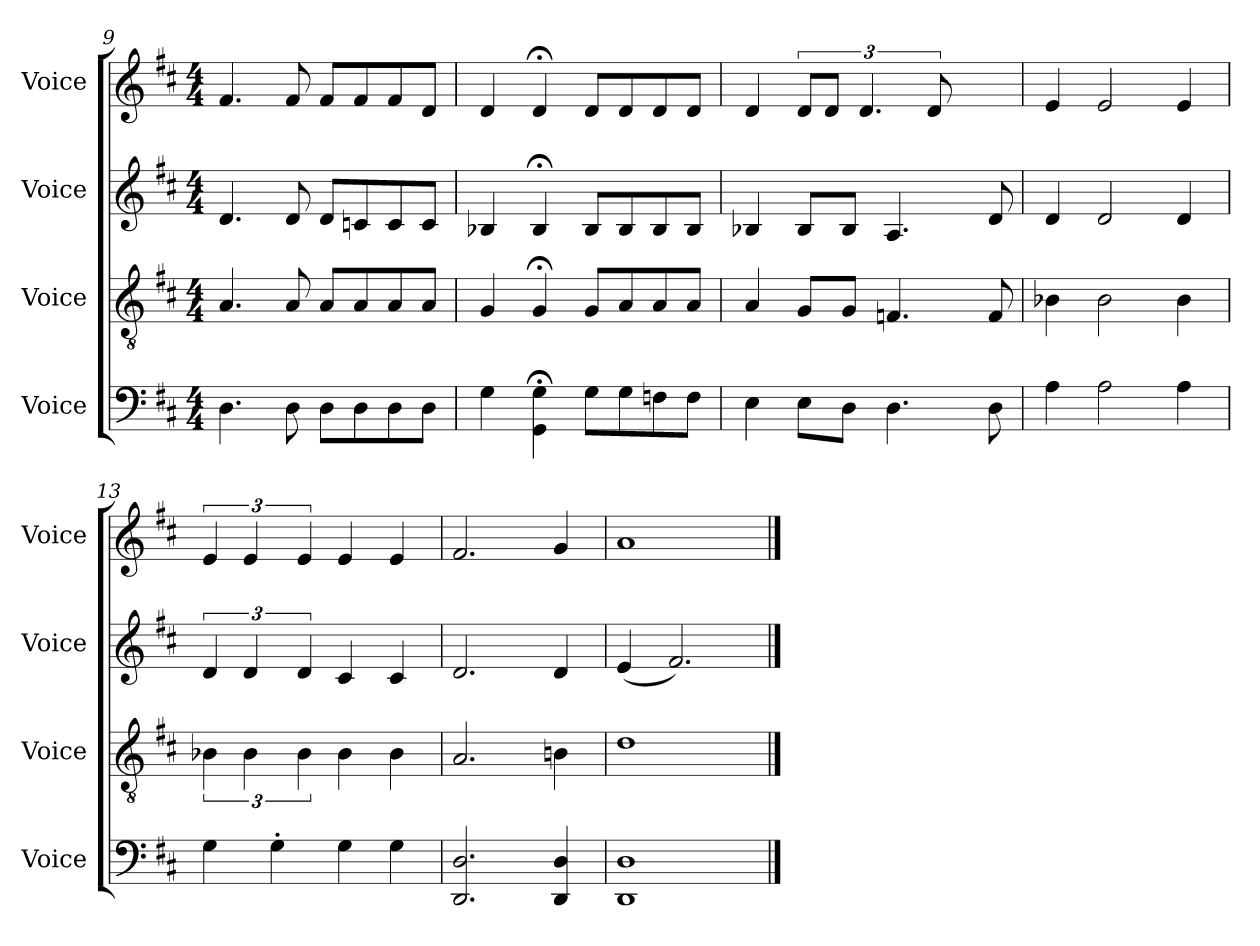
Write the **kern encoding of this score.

**kern	**kern	**kern	**kern
*part4	*part3	*part2	*part1
*staff4	*staff3	*staff2	*staff1
*I"Voice	*I"Voice	*I"Voice	*I"Voice
*I'Voice	*I'Voice	*I'Voice	*I'Voice
*clefF4	*clefGv2	*clefG2	*clefG2
*k[f#c#]	*k[f#c#]	*k[f#c#]	*k[f#c#]
*M4/4	*M4/4	*M4/4	*M4/4
=9	=9	=9	=9
4.D\	4.A/	4.d/	4.f#/
8D\	8A/	8d/	8f#/
8D\L	8A/L	8d/L	8f#/L
8D\	8A/	8cn/	8f#/
8D\	8A/	8c/	8f#/
8D\J	8A/J	8c/J	8d/J
=10	=10	=10	=10
4G\	4G/	4B-X/	4d/
4GG\;< 4G\;<	4G;</	4B-;</	4d;</
8G\L	8G/L	8B-/L	8d/L
8G\	8A/	8B-/	8d/
8Fn\	8A/	8B-/	8d/
8F\J	8A/J	8B-/J	8d/J
!!LO:LB:g=z
=11	=11	=11	=11
4E\	4A/	4B-X/	4d/
8E\L	8G/L	8B-/L	12d/L
.	.	.	12d/J
8D\J	8G/J	8B-/J	.
.	.	.	6.d/
4.D\	4.Fn/	4.A/	.
.	.	.	12d/
.	.	.	4ryy
8D\	8F/	8d/	.
=12	=12	=12	=12
4A\	4B-X\	4d/	4e/
2A\	2B-\	2d/	2e/
4A\	4B-\	4d/	4e/
=13	=13	=13	=13
4G\	6B-X\	6d/	6e/
.	6B-\	6d/	6e/
4G'<'<\	.	.	.
.	6B-\	6d/	6e/
4G\	4B-\	4c#/	4e/
4G\	4B-\	4c#/	4e/
=14	=14	=14	=14
2.DD/ 2.D/	2.A/	2.d/	2.f#/
4DD/ 4D/	4Bn\	4d/	4g/
=15	=15	=15	=15
*^	*	*	*
1D	1DD	1d	(<4e/	1a
.	.	.	2.f#/)	.
*v	*v	*	*	*
==	==	==	==
*-	*-	*-	*-
